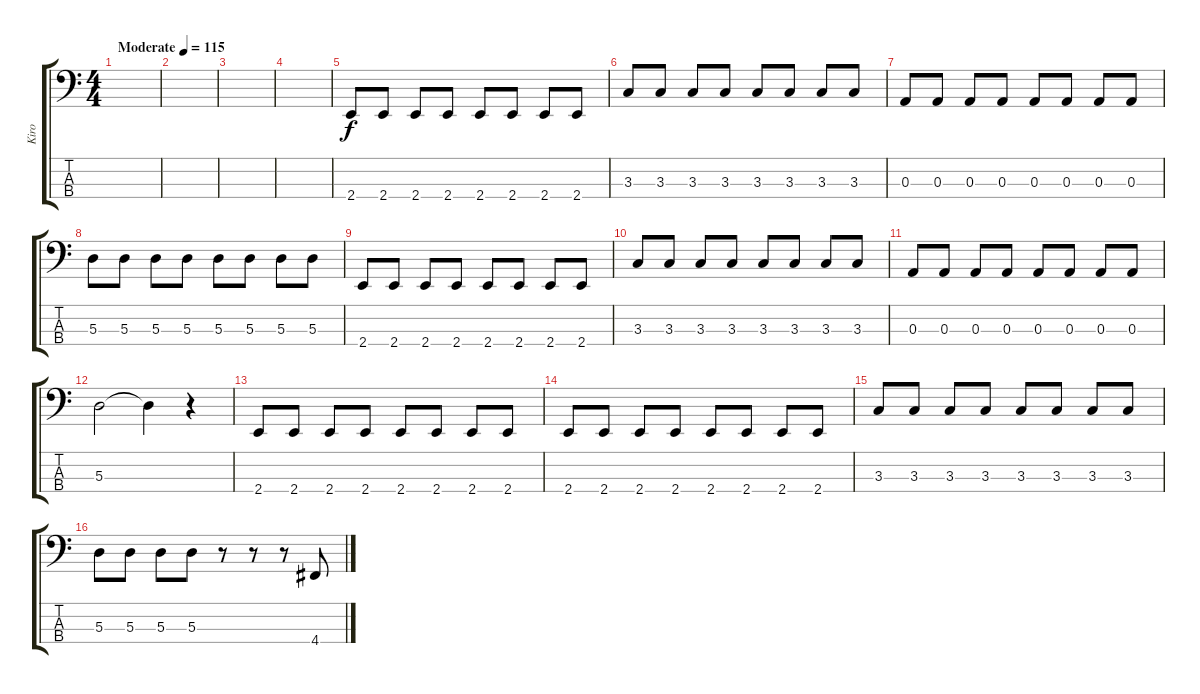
\track ("Kiro" "Kiro") {instrument electricbassfinger}
\staff {score tabs}
\tuning (G2 D2 A1 D1) {hide}
\ts (4 4)
\tempo (115 "Moderate")
\clef f4
\ks c
|
|
|
|
2.4.8 2.4.8 2.4.8 2.4.8 2.4.8 2.4.8 2.4.8 2.4.8 |
3.3.8 3.3.8 3.3.8 3.3.8 3.3.8 3.3.8 3.3.8 3.3.8 |
0.3.8 0.3.8 0.3.8 0.3.8 0.3.8 0.3.8 0.3.8 0.3.8 |
5.3.8 5.3.8 5.3.8 5.3.8 5.3.8 5.3.8 5.3.8 5.3.8 |
2.4.8 2.4.8 2.4.8 2.4.8 2.4.8 2.4.8 2.4.8 2.4.8 |
3.3.8 3.3.8 3.3.8 3.3.8 3.3.8 3.3.8 3.3.8 3.3.8 |
0.3.8 0.3.8 0.3.8 0.3.8 0.3.8 0.3.8 0.3.8 0.3.8 |
5.3.2 5.3{t}.4{dy f} r.4 |
2.4.8 2.4.8 2.4.8 2.4.8 2.4.8 2.4.8 2.4.8 2.4.8 |
2.4.8 2.4.8 2.4.8 2.4.8 2.4.8 2.4.8 2.4.8 2.4.8 |
3.3.8 3.3.8 3.3.8 3.3.8 3.3.8 3.3.8 3.3.8 3.3.8 |
5.3.8 5.3.8 5.3.8 5.3.8 r.8 r.8 r.8 4.4.8
